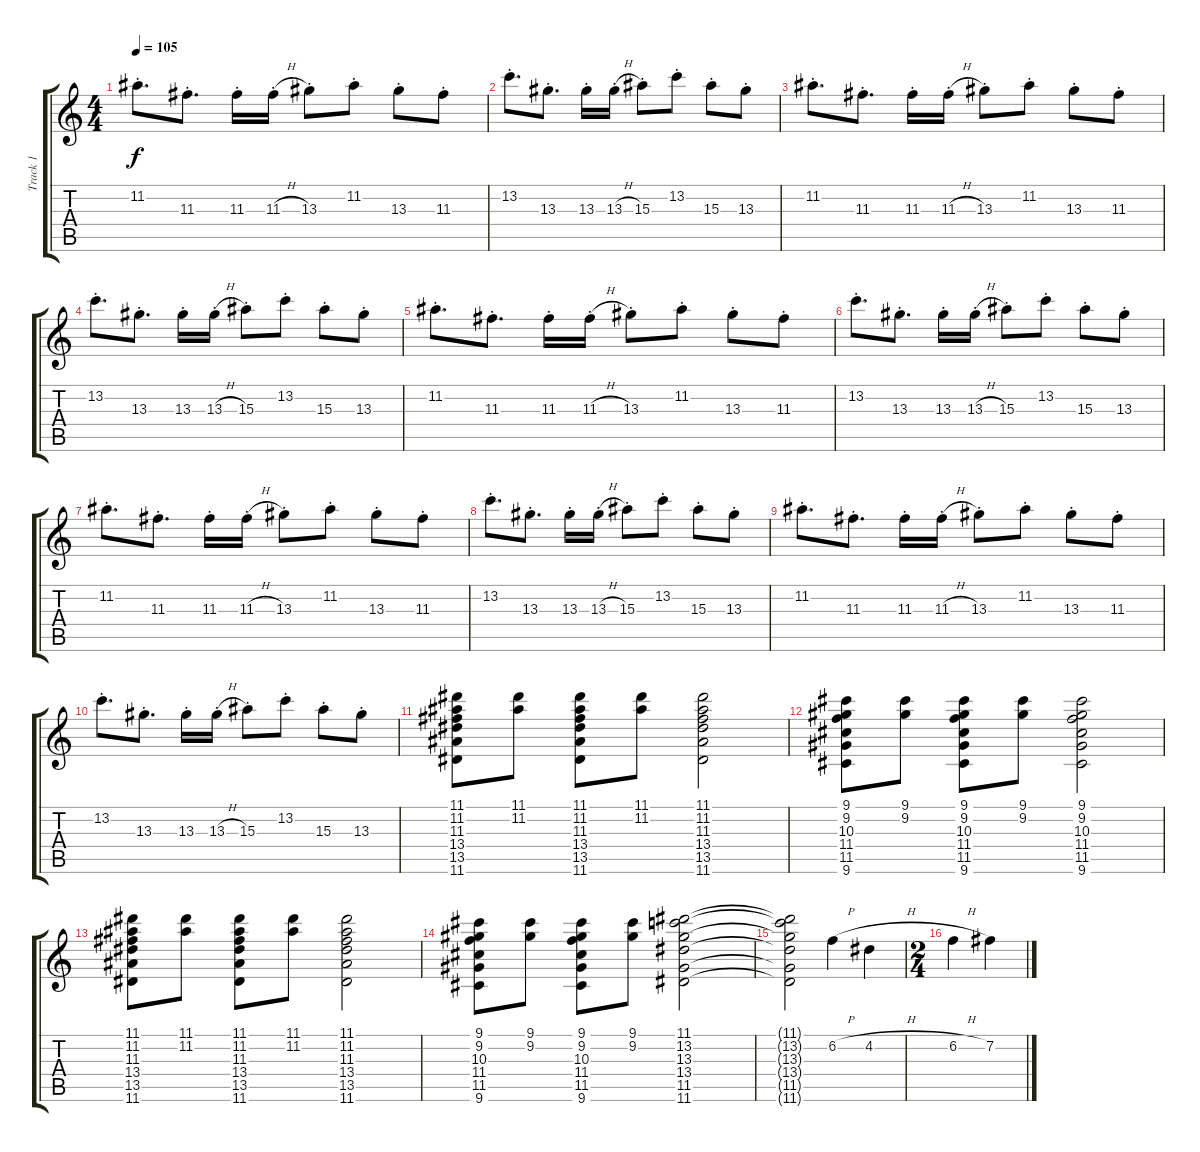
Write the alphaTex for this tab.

\track ("Track 1" "Track 1") {instrument overdrivenguitar}
\staff {score tabs}
\tuning (E4 B3 G3 D3 A2 E2) {hide}
\ts (4 4)
\tempo 105
\clef g2
\ks c
11.2{st}.8{d dy f} 11.3{st}.8{d} 11.3{st}.16 11.3{h st}.16 13.3{st}.8 11.2{st}.8 13.3{st}.8 11.3{st}.8 |
13.2{st}.8{d} 13.3{st}.8{d} 13.3{st}.16 13.3{h st}.16 15.3{st}.8 13.2{st}.8 15.3{st}.8 13.3{st}.8 |
11.2{st}.8{d} 11.3{st}.8{d} 11.3{st}.16 11.3{h st}.16 13.3{st}.8 11.2{st}.8 13.3{st}.8 11.3{st}.8 |
13.2{st}.8{d} 13.3{st}.8{d} 13.3{st}.16 13.3{h st}.16 15.3{st}.8 13.2{st}.8 15.3{st}.8 13.3{st}.8 |
11.2{st}.8{d} 11.3{st}.8{d} 11.3{st}.16 11.3{h st}.16 13.3{st}.8 11.2{st}.8 13.3{st}.8 11.3{st}.8 |
13.2{st}.8{d} 13.3{st}.8{d} 13.3{st}.16 13.3{h st}.16 15.3{st}.8 13.2{st}.8 15.3{st}.8 13.3{st}.8 |
11.2{st}.8{d} 11.3{st}.8{d} 11.3{st}.16 11.3{h st}.16 13.3{st}.8 11.2{st}.8 13.3{st}.8 11.3{st}.8 |
13.2{st}.8{d} 13.3{st}.8{d} 13.3{st}.16 13.3{h st}.16 15.3{st}.8 13.2{st}.8 15.3{st}.8 13.3{st}.8 |
11.2{st}.8{d} 11.3{st}.8{d} 11.3{st}.16 11.3{h st}.16 13.3{st}.8 11.2{st}.8 13.3{st}.8 11.3{st}.8 |
13.2{st}.8{d} 13.3{st}.8{d} 13.3{st}.16 13.3{h st}.16 15.3{st}.8 13.2{st}.8 15.3{st}.8 13.3{st}.8 |
(11.1 11.2 11.3 13.4 13.5 11.6).8 (11.1 11.2).8 (11.1 11.2 11.3 13.4 13.5 11.6).8 (11.1 11.2).8 (11.1 11.2 11.3 13.4 13.5 11.6).2 |
(9.1 9.2 10.3 11.4 11.5 9.6).8 (9.1 9.2).8 (9.1 9.2 10.3 11.4 11.5 9.6).8 (9.1 9.2).8 (9.1 9.2 10.3 11.4 11.5 9.6).2 |
(11.1 11.2 11.3 13.4 13.5 11.6).8 (11.1 11.2).8 (11.1 11.2 11.3 13.4 13.5 11.6).8 (11.1 11.2).8 (11.1 11.2 11.3 13.4 13.5 11.6).2 |
(9.1 9.2 10.3 11.4 11.5 9.6).8 (9.1 9.2).8 (9.1 9.2 10.3 11.4 11.5 9.6).8 (9.1 9.2).8 (11.1 13.2 13.3 13.4 11.5 11.6).2 |
(11.1{t} 13.2{t} 13.3{t} 13.4{t} 11.5{t} 11.6{t}).2 6.2{h}.4 4.2{h}.4 |
\ts (2 4)
6.2{h}.4 7.2.4
